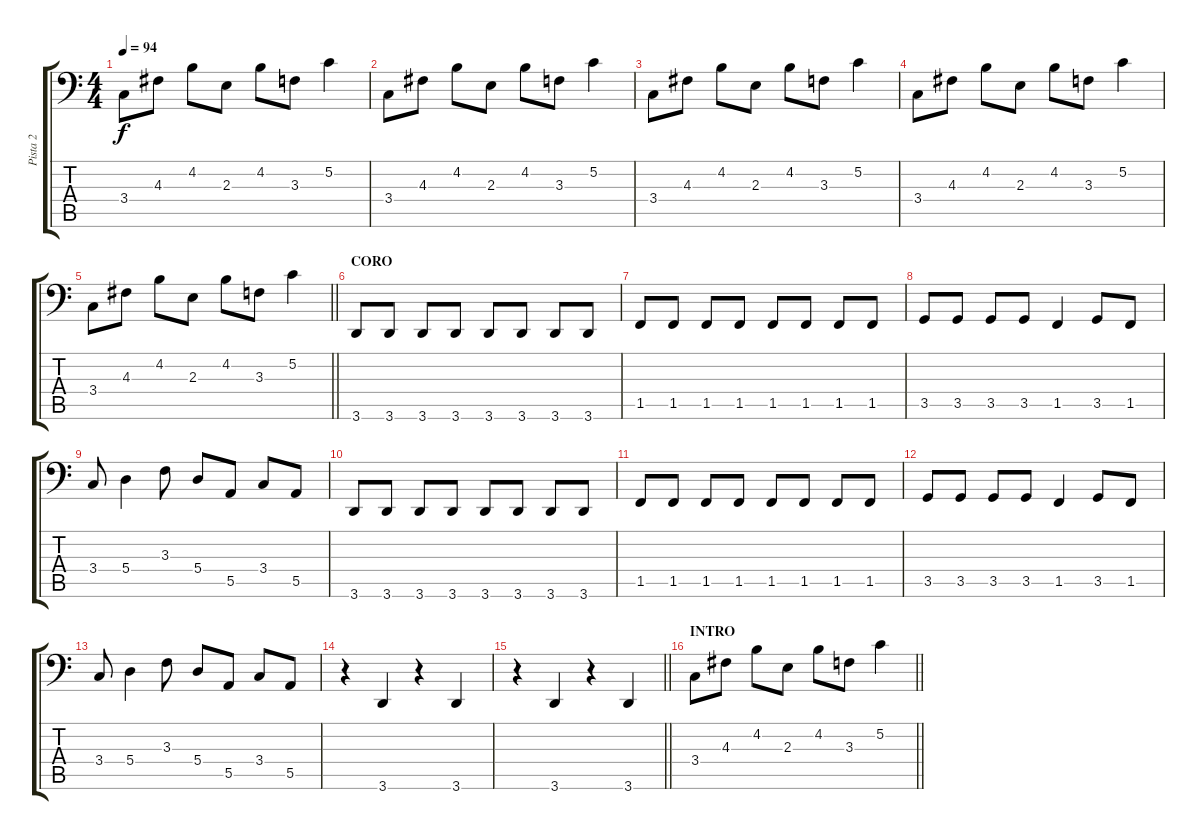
\track ("Pista 2" "Pista 2") {instrument electricbassfinger}
\staff {score tabs}
\tuning (C3 G2 D2 A1 E1 B0) {hide}
\ts (4 4)
\tempo 94
\clef f4
\ks c
3.4.8{dy f} 4.3.8 4.2.8 2.3.8 4.2.8 3.3.8 5.2.4 |
3.4.8 4.3.8 4.2.8 2.3.8 4.2.8 3.3.8 5.2.4 |
3.4.8 4.3.8 4.2.8 2.3.8 4.2.8 3.3.8 5.2.4 |
3.4.8 4.3.8 4.2.8 2.3.8 4.2.8 3.3.8 5.2.4 |
\barLineRight lightlight
3.4.8 4.3.8 4.2.8 2.3.8 4.2.8 3.3.8 5.2.4 |
\section ("" "CORO")
3.6.8 3.6.8 3.6.8 3.6.8 3.6.8 3.6.8 3.6.8 3.6.8 |
1.5.8 1.5.8 1.5.8 1.5.8 1.5.8 1.5.8 1.5.8 1.5.8 |
3.5.8 3.5.8 3.5.8 3.5.8 1.5.4 3.5.8 1.5.8 |
3.4.8 5.4.4 3.3.8 5.4.8 5.5.8 3.4.8 5.5.8 |
3.6.8 3.6.8 3.6.8 3.6.8 3.6.8 3.6.8 3.6.8 3.6.8 |
1.5.8 1.5.8 1.5.8 1.5.8 1.5.8 1.5.8 1.5.8 1.5.8 |
3.5.8 3.5.8 3.5.8 3.5.8 1.5.4 3.5.8 1.5.8 |
3.4.8 5.4.4 3.3.8 5.4.8 5.5.8 3.4.8 5.5.8 |
r.4 3.6.4 r.4 3.6.4 |
\barLineRight lightlight
r.4 3.6.4 r.4 3.6.4 |
\section ("" "INTRO")
\barLineRight lightlight
3.4.8 4.3.8 4.2.8 2.3.8 4.2.8 3.3.8 5.2.4
